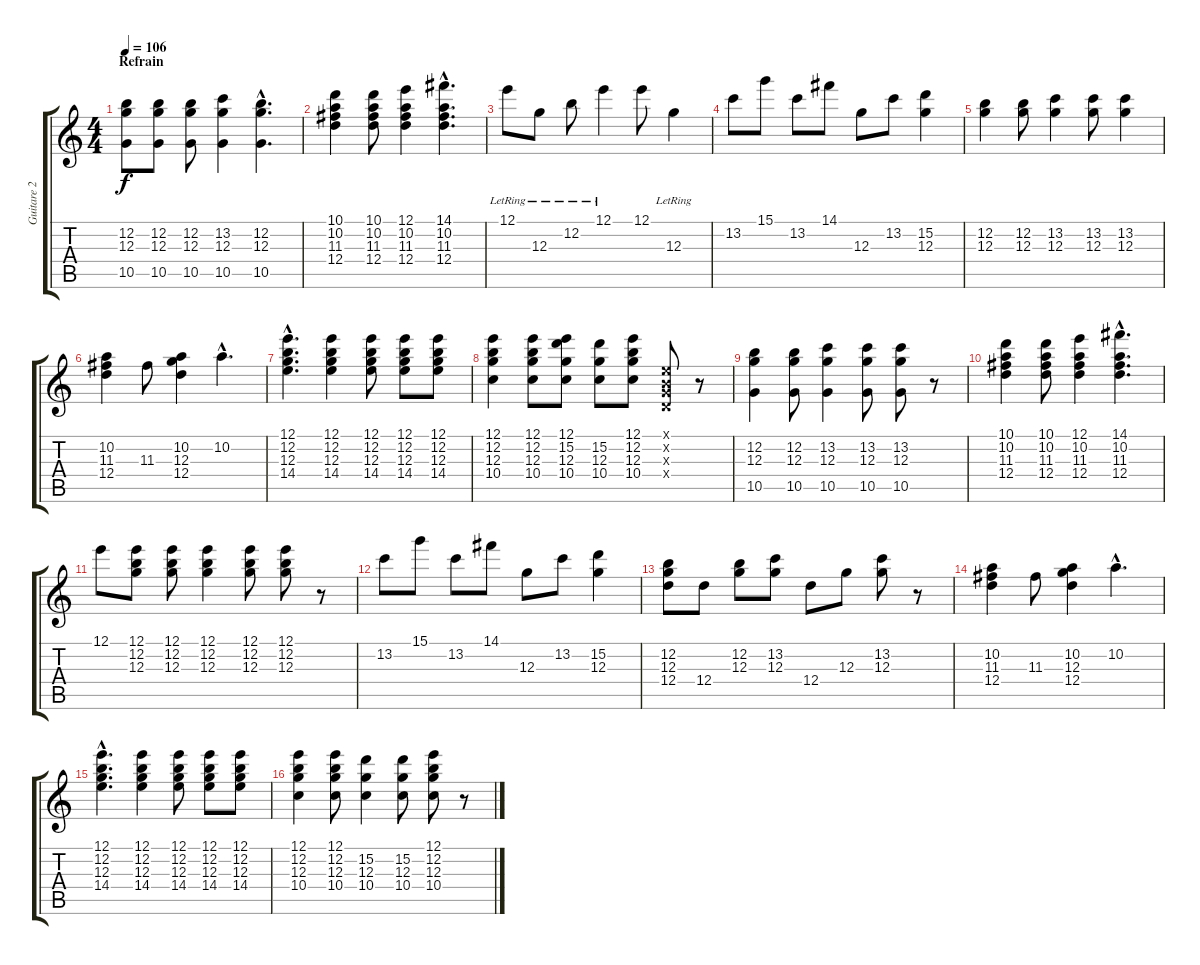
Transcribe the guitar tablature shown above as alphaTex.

\track ("Guitare 2 " "Guitare 2 ") {instrument overdrivenguitar}
\staff {score tabs}
\tuning (E4 B3 G3 D3 A2 E2) {hide}
\ts (4 4)
\section ("" "Refrain")
\tempo 106
\clef g2
\ks c
(12.2 12.3 10.5).8{dy f} (12.2 12.3 10.5).8 (12.2 12.3 10.5).8 (13.2 12.3 10.5).4 (12.2{hac} 12.3{hac} 10.5{hac}).4{d} |
(10.1 10.2 11.3 12.4).4 (10.1 10.2 11.3 12.4).8 (12.1 10.2 11.3 12.4).4 (14.1{hac} 10.2{hac} 11.3{hac} 12.4{hac}).4{d} |
12.1{lr}.8 12.3{lr}.8 12.2{lr}.8 12.1{lr}.4 12.1.8 12.3{lr}.4 |
13.2.8 15.1.8 13.2.8 14.1.8 12.3.8 13.2.8 (15.2 12.3).4 |
(12.2 12.3).4 (12.2 12.3).8 (13.2 12.3).4 (13.2 12.3).8 (13.2 12.3).4 |
(10.2 11.3 12.4).4 11.3.8 (10.2 12.3 12.4).4 10.2{hac}.4{d} |
(12.1{hac} 12.2{hac} 12.3{hac} 14.4{hac}).4{d} (12.1 12.2 12.3 14.4).4 (12.1 12.2 12.3 14.4).8 (12.1 12.2 12.3 14.4).8 (12.1 12.2 12.3 14.4).8 |
(12.1 12.2 12.3 10.4).4 (12.1 12.2 12.3 10.4).8 (12.1 15.2 12.3 10.4).8 (15.2 12.3 10.4).8 (12.1 12.2 12.3 10.4).8 (0.1{x} 0.2{x} 0.3{x} 0.4{x}).8 r.8 |
(12.2 12.3 10.5).4 (12.2 12.3 10.5).8 (13.2 12.3 10.5).4 (13.2 12.3 10.5).8 (13.2 12.3 10.5).8 r.8 |
(10.1 10.2 11.3 12.4).4 (10.1 10.2 11.3 12.4).8 (12.1 10.2 11.3 12.4).4 (14.1{hac} 10.2{hac} 11.3{hac} 12.4{hac}).4{d} |
12.1.8 (12.1 12.2 12.3).8 (12.1 12.2 12.3).8 (12.1 12.2 12.3).4 (12.1 12.2 12.3).8 (12.1 12.2 12.3).8 r.8 |
13.2.8 15.1.8 13.2.8 14.1.8 12.3.8 13.2.8 (15.2 12.3).4 |
(12.2 12.3 12.4).8 12.4.8 (12.2 12.3).8 (13.2 12.3).8 12.4.8 12.3.8 (13.2 12.3).8 r.8 |
(10.2 11.3 12.4).4 11.3.8 (10.2 12.3 12.4).4 10.2{hac}.4{d} |
(12.1{hac} 12.2{hac} 12.3{hac} 14.4{hac}).4{d} (12.1 12.2 12.3 14.4).4 (12.1 12.2 12.3 14.4).8 (12.1 12.2 12.3 14.4).8 (12.1 12.2 12.3 14.4).8 |
(12.1 12.2 12.3 10.4).4 (12.1 12.2 12.3 10.4).8 (15.2 12.3 10.4).4 (15.2 12.3 10.4).8 (12.1 12.2 12.3 10.4).8 r.8
